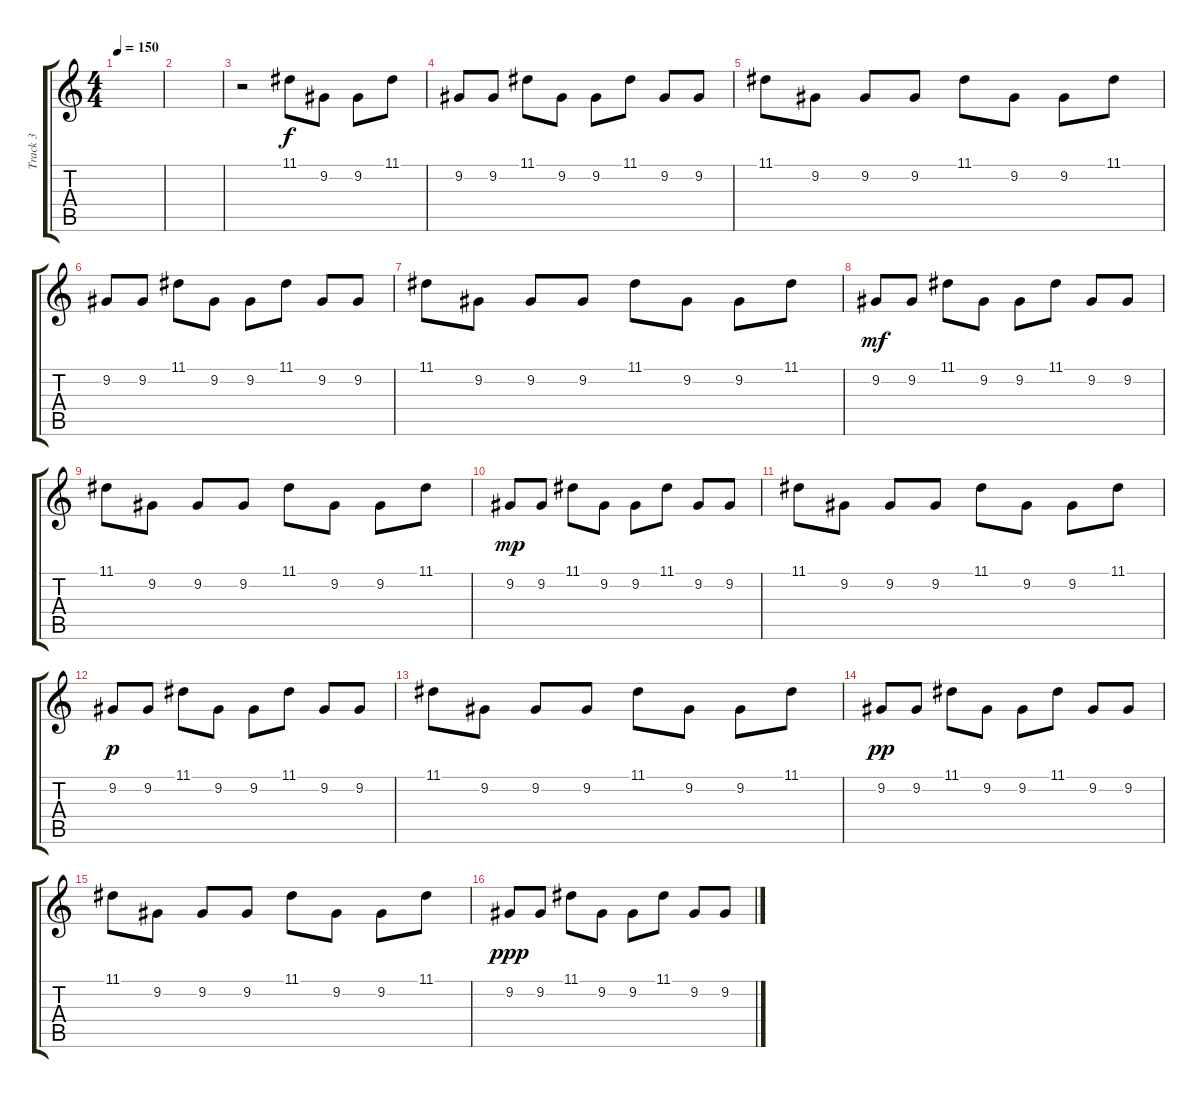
\track ("Track 3" "Track 3") {instrument brightacousticpiano}
\staff {score tabs}
\tuning (E4 B3 G3 D3 A2 E2) {hide}
\ts (4 4)
\tempo 150
\clef g2
\ks c
|
|
r.2 11.1.8 9.2.8 9.2.8 11.1.8 |
9.2.8 9.2.8 11.1.8 9.2.8 9.2.8 11.1.8 9.2.8 9.2.8 |
11.1.8 9.2.8 9.2.8 9.2.8 11.1.8 9.2.8 9.2.8 11.1.8 |
9.2.8 9.2.8 11.1.8 9.2.8 9.2.8 11.1.8 9.2.8 9.2.8 |
11.1.8 9.2.8 9.2.8 9.2.8 11.1.8 9.2.8 9.2.8 11.1.8 |
9.2.8{dy mf} 9.2.8 11.1.8 9.2.8 9.2.8 11.1.8 9.2.8 9.2.8 |
11.1.8 9.2.8 9.2.8 9.2.8 11.1.8 9.2.8 9.2.8 11.1.8 |
9.2.8{dy mp} 9.2.8 11.1.8 9.2.8 9.2.8 11.1.8 9.2.8 9.2.8 |
11.1.8 9.2.8 9.2.8 9.2.8 11.1.8 9.2.8 9.2.8 11.1.8 |
9.2.8{dy p} 9.2.8 11.1.8 9.2.8 9.2.8 11.1.8 9.2.8 9.2.8 |
11.1.8 9.2.8 9.2.8 9.2.8 11.1.8 9.2.8 9.2.8 11.1.8 |
9.2.8{dy pp} 9.2.8 11.1.8 9.2.8 9.2.8 11.1.8 9.2.8 9.2.8 |
11.1.8 9.2.8 9.2.8 9.2.8 11.1.8 9.2.8 9.2.8 11.1.8 |
9.2.8{dy ppp} 9.2.8 11.1.8 9.2.8 9.2.8 11.1.8 9.2.8 9.2.8
